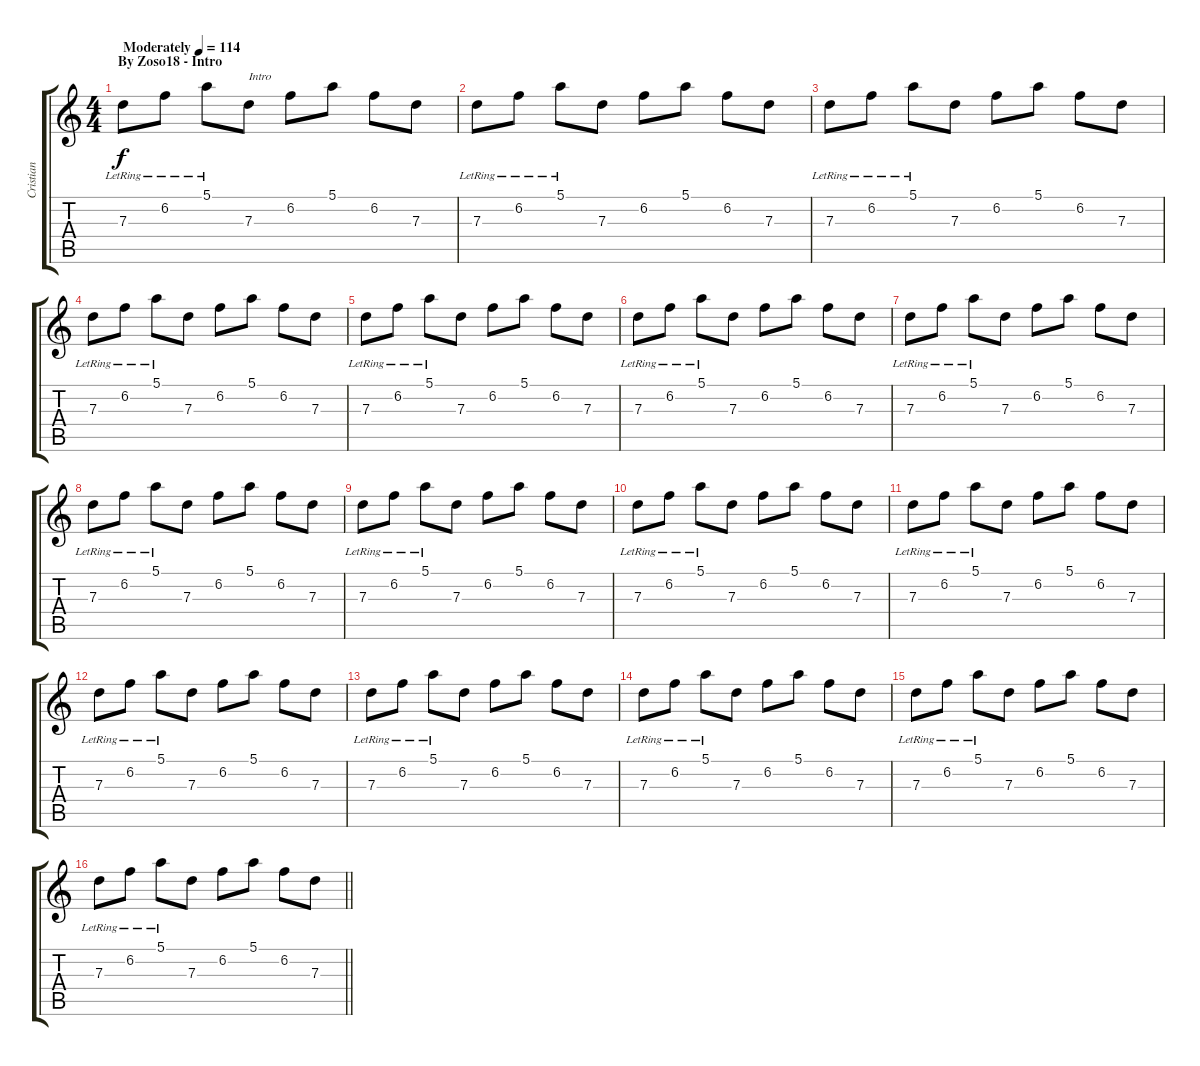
\track ("Cristian" "Cristian") {instrument electricguitarclean}
\staff {score tabs}
\tuning (E4 B3 G3 D3 A2 E2) {hide}
\ts (4 4)
\section ("" "By Zoso18 - Intro")
\tempo (114 "Moderately")
\clef g2
\ks c
7.3{lr}.8{dy f instrument electricguitarclean} 6.2{lr}.8 5.1{lr}.8 7.3.8{txt "Intro"} 6.2.8 5.1.8 6.2.8 7.3.8 |
7.3{lr}.8 6.2{lr}.8 5.1{lr}.8 7.3.8 6.2.8 5.1.8 6.2.8 7.3.8 |
7.3{lr}.8 6.2{lr}.8 5.1{lr}.8 7.3.8 6.2.8 5.1.8 6.2.8 7.3.8 |
7.3{lr}.8 6.2{lr}.8 5.1{lr}.8 7.3.8 6.2.8 5.1.8 6.2.8 7.3.8 |
7.3{lr}.8 6.2{lr}.8 5.1{lr}.8 7.3.8 6.2.8 5.1.8 6.2.8 7.3.8 |
7.3{lr}.8 6.2{lr}.8 5.1{lr}.8 7.3.8 6.2.8 5.1.8 6.2.8 7.3.8 |
7.3{lr}.8 6.2{lr}.8 5.1{lr}.8 7.3.8 6.2.8 5.1.8 6.2.8 7.3.8 |
7.3{lr}.8 6.2{lr}.8 5.1{lr}.8 7.3.8 6.2.8 5.1.8 6.2.8 7.3.8 |
7.3{lr}.8 6.2{lr}.8 5.1{lr}.8 7.3.8 6.2.8 5.1.8 6.2.8 7.3.8 |
7.3{lr}.8 6.2{lr}.8 5.1{lr}.8 7.3.8 6.2.8 5.1.8 6.2.8 7.3.8 |
7.3{lr}.8 6.2{lr}.8 5.1{lr}.8 7.3.8 6.2.8 5.1.8 6.2.8 7.3.8 |
7.3{lr}.8 6.2{lr}.8 5.1{lr}.8 7.3.8 6.2.8 5.1.8 6.2.8 7.3.8 |
7.3{lr}.8 6.2{lr}.8 5.1{lr}.8 7.3.8 6.2.8 5.1.8 6.2.8 7.3.8 |
7.3{lr}.8 6.2{lr}.8 5.1{lr}.8 7.3.8 6.2.8 5.1.8 6.2.8 7.3.8 |
7.3{lr}.8 6.2{lr}.8 5.1{lr}.8 7.3.8 6.2.8 5.1.8 6.2.8 7.3.8 |
\barLineRight lightlight
7.3{lr}.8 6.2{lr}.8 5.1{lr}.8 7.3.8 6.2.8 5.1.8 6.2.8 7.3.8
